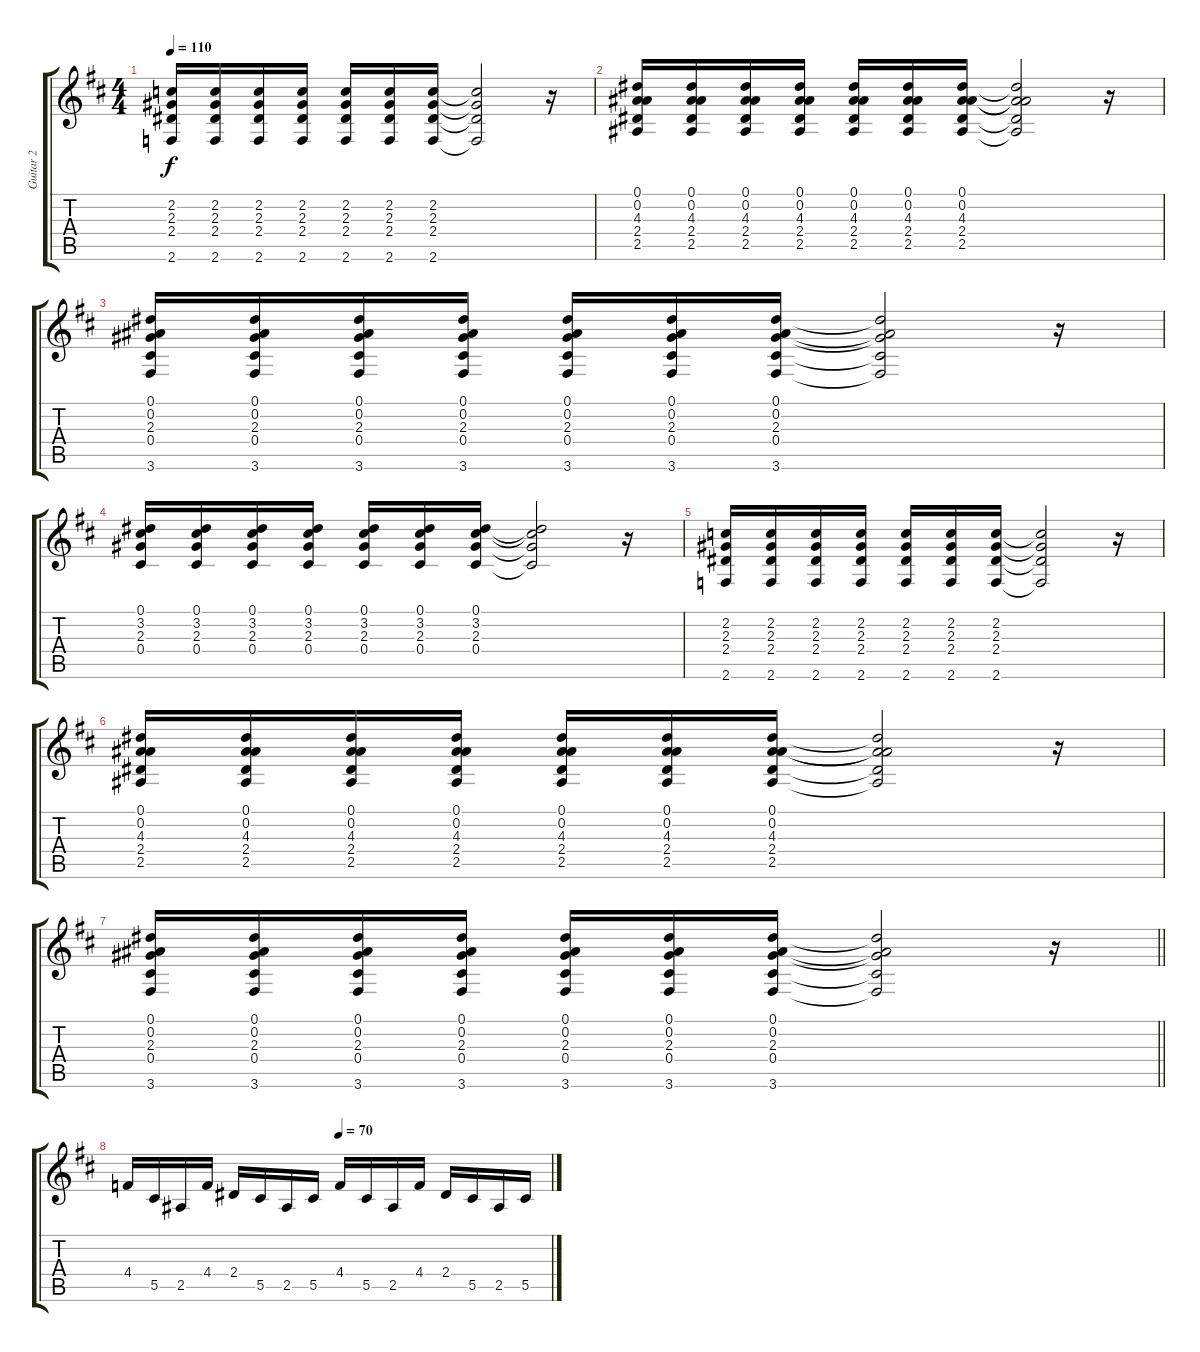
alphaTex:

\track ("Guitar 2" "Guitar 2") {instrument acousticguitarsteel}
\staff {score tabs}
\tuning (Eb4 Bb3 Gb3 Db3 Ab2 Eb2) {hide}
\ts (4 4)
\tempo 110
\clef g2
\ks d
(2.2 2.3 2.4 2.6).16{dy f} (2.2 2.3 2.4 2.6).16 (2.2 2.3 2.4 2.6).16 (2.2 2.3 2.4 2.6).16 (2.2 2.3 2.4 2.6).16 (2.2 2.3 2.4 2.6).16 (2.2 2.3 2.4 2.6).16 (2.2{t} 2.3{t} 2.4{t} 2.6{t}).2 r.16 |
(0.1 0.2 4.3 2.4 2.5).16 (0.1 0.2 4.3 2.4 2.5).16 (0.1 0.2 4.3 2.4 2.5).16 (0.1 0.2 4.3 2.4 2.5).16 (0.1 0.2 4.3 2.4 2.5).16 (0.1 0.2 4.3 2.4 2.5).16 (0.1 0.2 4.3 2.4 2.5).16 (0.1{t} 0.2{t} 4.3{t} 2.4{t} 2.5{t}).2 r.16 |
(0.1 0.2 2.3 0.4 3.6).16 (0.1 0.2 2.3 0.4 3.6).16 (0.1 0.2 2.3 0.4 3.6).16 (0.1 0.2 2.3 0.4 3.6).16 (0.1 0.2 2.3 0.4 3.6).16 (0.1 0.2 2.3 0.4 3.6).16 (0.1 0.2 2.3 0.4 3.6).16 (0.1{t} 0.2{t} 2.3{t} 0.4{t} 3.6{t}).2 r.16 |
(0.1 3.2 2.3 0.4).16 (0.1 3.2 2.3 0.4).16 (0.1 3.2 2.3 0.4).16 (0.1 3.2 2.3 0.4).16 (0.1 3.2 2.3 0.4).16 (0.1 3.2 2.3 0.4).16 (0.1 3.2 2.3 0.4).16 (0.1{t} 3.2{t} 2.3{t} 0.4{t}).2 r.16 |
(2.2 2.3 2.4 2.6).16 (2.2 2.3 2.4 2.6).16 (2.2 2.3 2.4 2.6).16 (2.2 2.3 2.4 2.6).16 (2.2 2.3 2.4 2.6).16 (2.2 2.3 2.4 2.6).16 (2.2 2.3 2.4 2.6).16 (2.2{t} 2.3{t} 2.4{t} 2.6{t}).2 r.16 |
(0.1 0.2 4.3 2.4 2.5).16 (0.1 0.2 4.3 2.4 2.5).16 (0.1 0.2 4.3 2.4 2.5).16 (0.1 0.2 4.3 2.4 2.5).16 (0.1 0.2 4.3 2.4 2.5).16 (0.1 0.2 4.3 2.4 2.5).16 (0.1 0.2 4.3 2.4 2.5).16 (0.1{t} 0.2{t} 4.3{t} 2.4{t} 2.5{t}).2 r.16 |
\barLineRight lightlight
(0.1 0.2 2.3 0.4 3.6).16 (0.1 0.2 2.3 0.4 3.6).16 (0.1 0.2 2.3 0.4 3.6).16 (0.1 0.2 2.3 0.4 3.6).16 (0.1 0.2 2.3 0.4 3.6).16 (0.1 0.2 2.3 0.4 3.6).16 (0.1 0.2 2.3 0.4 3.6).16 (0.1{t} 0.2{t} 2.3{t} 0.4{t} 3.6{t}).2 r.16 |
\tempo (70 0.5)
4.4.16{volume 9 instrument electricguitarjazz} 5.5.16 2.5.16 4.4.16 2.4.16 5.5.16 2.5.16 5.5.16 4.4.16 5.5.16 2.5.16 4.4.16 2.4.16 5.5.16 2.5.16 5.5.16
